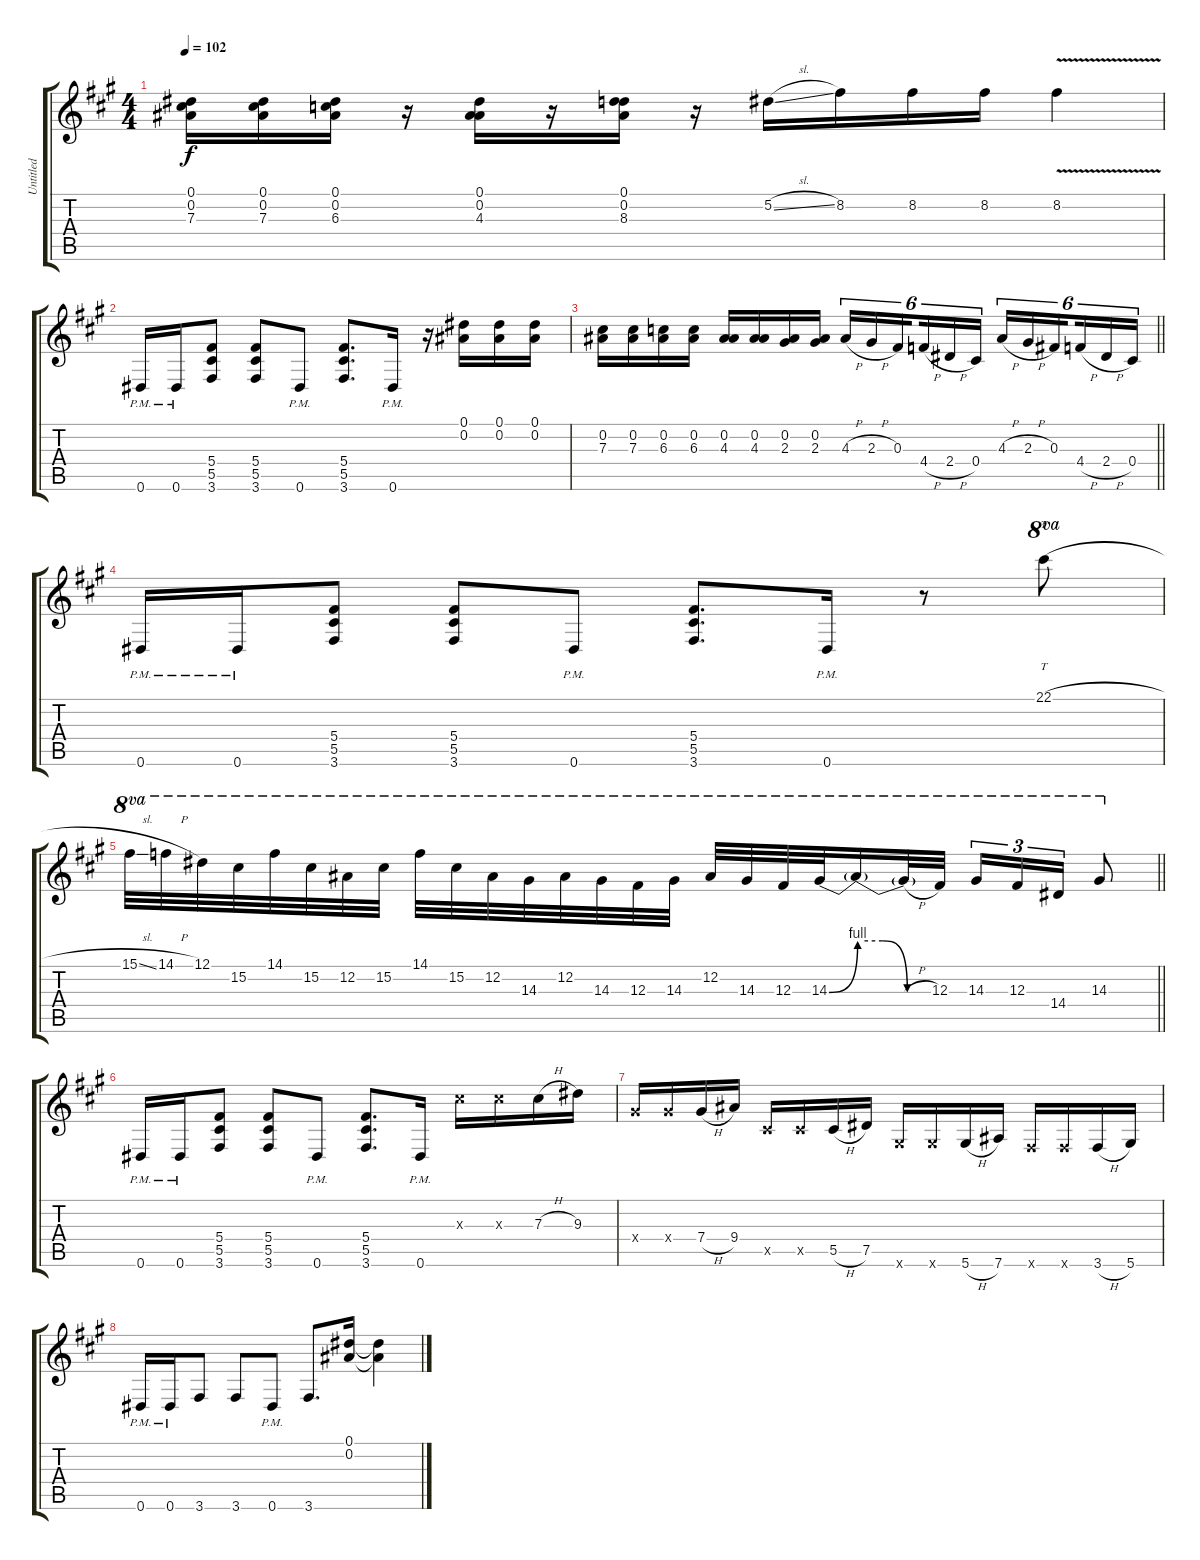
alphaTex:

\track ("Untitled" "Untitled") {instrument distortionguitar}
\staff {score tabs}
\tuning (Eb4 Bb3 Gb3 Db3 Ab2 Eb2) {hide}
\ts (4 4)
\tempo 102
\clef g2
\ks a
(0.1 0.2 7.3).16{dy f} (0.1 0.2 7.3).16 (0.1 0.2 6.3).16 r.16 (0.1 0.2 4.3).16 r.16 (0.1 0.2 8.3).16 r.16 5.2{sl}.16 8.2.16 8.2.16 8.2.16 8.2{v}.4 |
0.6{pm}.16 0.6{pm}.16 (5.4 5.5 3.6).8 (5.4 5.5 3.6).8 0.6{pm}.8 (5.4 5.5 3.6).8{d} 0.6{pm}.16 r.16 (0.1 0.2).16 (0.1 0.2).16 (0.1 0.2).16 |
\barLineRight lightlight
(0.2 7.3).16 (0.2 7.3).16 (0.2 6.3).16 (0.2 6.3).16 (0.2 4.3).16 (0.2 4.3).16 (0.2 2.3).16 (0.2 2.3).16 4.3{h}.16{tu (6 4)} 2.3{h}.16{tu (6 4)} 0.3.16{tu (6 4) beam splitsecondary} 4.4{h}.16{tu (6 4)} 2.4{h}.16{tu (6 4)} 0.4.16{tu (6 4)} 4.3{h}.16{tu (6 4)} 2.3{h}.16{tu (6 4)} 0.3.16{tu (6 4) beam splitsecondary} 4.4{h}.16{tu (6 4)} 2.4{h}.16{tu (6 4)} 0.4.16{tu (6 4)} |
0.6{pm}.16 0.6{pm}.16 (5.4 5.5 3.6).8 (5.4 5.5 3.6).8 0.6{pm}.8 (5.4 5.5 3.6).8{d} 0.6{pm}.16 r.8 22.1{h}.8{tt ot 8va} |
\barLineRight lightlight
15.1{sl}.32{ot 8va} 14.1{h}.32{ot 8va} 12.1.32{ot 8va} 15.2.32{ot 8va} 14.1.32{ot 8va} 15.2.32{ot 8va} 12.2.32{ot 8va} 15.2.32{ot 8va} 14.1.32{ot 8va} 15.2.32{ot 8va} 12.2.32{ot 8va} 14.3.32{ot 8va} 12.2.32{ot 8va} 14.3.32{ot 8va} 12.3.32{ot 8va} 14.3.32{ot 8va} 12.2.32{ot 8va} 14.3.32{ot 8va} 12.3.32{ot 8va} 14.3{be (bend 0 0 60 4)}.32{ot 8va} 14.3{be (custom 0 4 20 4 40 0 60 0) t}.16{ot 8va} 14.3{h t}.32{ot 8va} 12.3.32{ot 8va} 14.3.16{tu (3 2) ot 8va} 12.3.16{tu (3 2) ot 8va} 14.4.16{tu (3 2) ot 8va} 14.3.8{ot 8va} |
\section ("" " ")
0.6{pm}.16 0.6{pm}.16 (5.4 5.5 3.6).8 (5.4 5.5 3.6).8 0.6{pm}.8 (5.4 5.5 3.6).8{d} 0.6{pm}.16 7.3{x}.16 7.3{x}.16 7.3{h}.16 9.3.16 |
7.4{x}.16 7.4{x}.16 7.4{h}.16 9.4.16 5.5{x}.16 5.5{x}.16 5.5{h}.16 7.5.16 5.6{x}.16 5.6{x}.16 5.6{h}.16 7.6.16 3.6{x}.16 3.6{x}.16 3.6{h}.16 5.6.16 |
0.6{pm}.16 0.6{pm}.16 3.6.8 3.6.8 0.6{pm}.8 3.6.8{d} (0.1 0.2).16 (0.1{t} 0.2{t}).4
